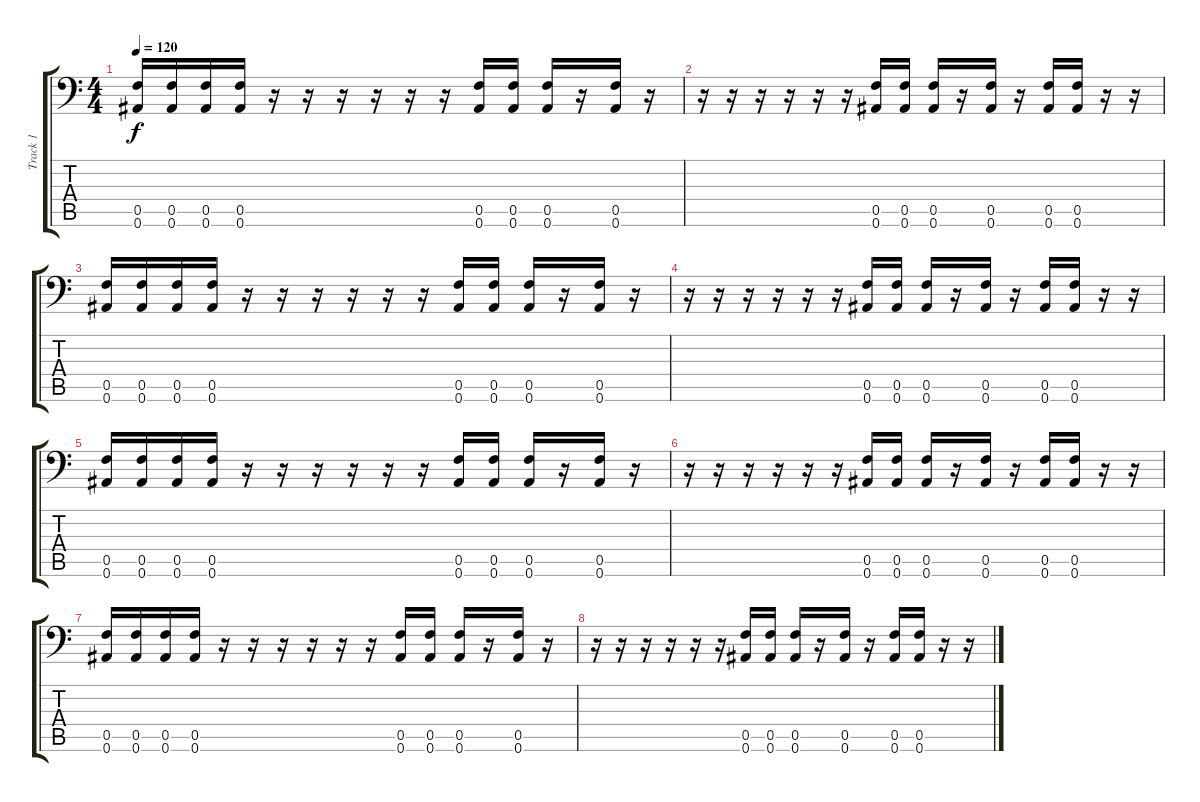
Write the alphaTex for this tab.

\track ("Track 1" "Track 1") {instrument distortionguitar}
\staff {score tabs}
\tuning (C4 G3 Eb3 Bb2 F2 Bb1) {hide}
\ts (4 4)
\tempo 120
\clef f4
\ks c
(0.5 0.6).16{dy f} (0.5 0.6).16 (0.5 0.6).16 (0.5 0.6).16 r.16 r.16 r.16 r.16 r.16 r.16 (0.5 0.6).16 (0.5 0.6).16 (0.5 0.6).16 r.16 (0.5 0.6).16 r.16 |
r.16 r.16 r.16 r.16 r.16 r.16 (0.5 0.6).16 (0.5 0.6).16 (0.5 0.6).16 r.16 (0.5 0.6).16 r.16 (0.5 0.6).16 (0.5 0.6).16 r.16 r.16 |
(0.5 0.6).16 (0.5 0.6).16 (0.5 0.6).16 (0.5 0.6).16 r.16 r.16 r.16 r.16 r.16 r.16 (0.5 0.6).16 (0.5 0.6).16 (0.5 0.6).16 r.16 (0.5 0.6).16 r.16 |
r.16 r.16 r.16 r.16 r.16 r.16 (0.5 0.6).16 (0.5 0.6).16 (0.5 0.6).16 r.16 (0.5 0.6).16 r.16 (0.5 0.6).16 (0.5 0.6).16 r.16 r.16 |
(0.5 0.6).16 (0.5 0.6).16 (0.5 0.6).16 (0.5 0.6).16 r.16 r.16 r.16 r.16 r.16 r.16 (0.5 0.6).16 (0.5 0.6).16 (0.5 0.6).16 r.16 (0.5 0.6).16 r.16 |
r.16 r.16 r.16 r.16 r.16 r.16 (0.5 0.6).16 (0.5 0.6).16 (0.5 0.6).16 r.16 (0.5 0.6).16 r.16 (0.5 0.6).16 (0.5 0.6).16 r.16 r.16 |
(0.5 0.6).16 (0.5 0.6).16 (0.5 0.6).16 (0.5 0.6).16 r.16 r.16 r.16 r.16 r.16 r.16 (0.5 0.6).16 (0.5 0.6).16 (0.5 0.6).16 r.16 (0.5 0.6).16 r.16 |
r.16 r.16 r.16 r.16 r.16 r.16 (0.5 0.6).16 (0.5 0.6).16 (0.5 0.6).16 r.16 (0.5 0.6).16 r.16 (0.5 0.6).16 (0.5 0.6).16 r.16 r.16
